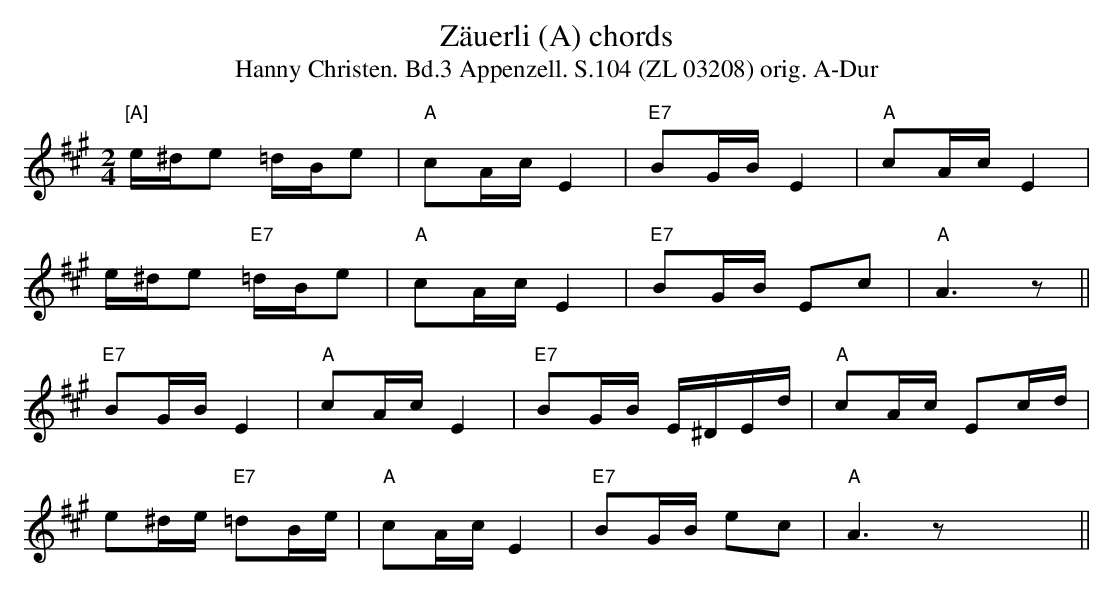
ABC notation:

X:1
T:Zäuerli (A) chords
T:Hanny Christen. Bd.3 Appenzell. S.104 (ZL 03208) orig. A-Dur
M:2/4
L:1/8
K:A %%MIDI gchordon
"[A]"e/^d/e =d/B/e | "A"cA/c/ E2 | "E7"BG/B/ E2 | "A"cA/c/ E2 |
e/^d/e "E7"=d/B/e | "A"cA/c/ E2 | "E7"BG/B/ Ec | "A"A3 z ||
"E7"BG/B/ E2 | "A"cA/c/ E2 |  "E7"BG/B/ E/^D/E/d/ | "A"cA/c/ Ec/d/ |
e^d/e/ "E7"=dB/e/ | "A"cA/c/ E2 | "E7"BG/B/ ec | "A"A3 z X||
